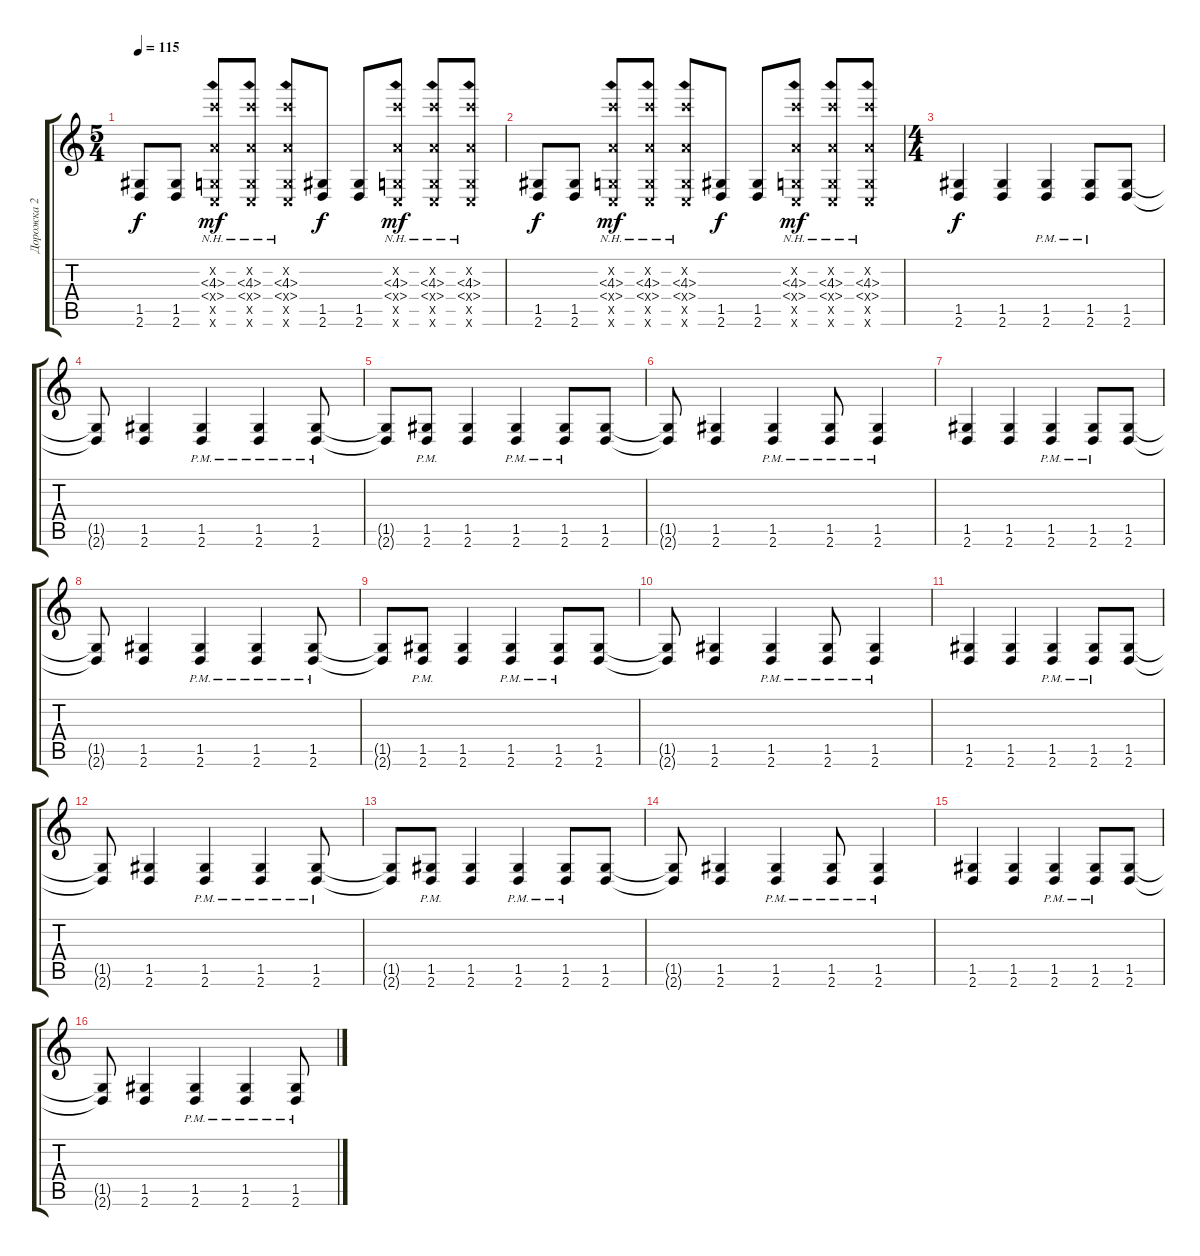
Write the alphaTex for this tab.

\track ("Дорожка 2" "Дорожка 2") {instrument electricguitarjazz}
\staff {score tabs}
\tuning (D4 A3 F3 C3 G2 C2) {hide}
\ts (5 4)
\tempo 115
\clef g2
\ks c
(1.5 2.6).8{dy f} (1.5 2.6).8 (0.2{x} 4.3{nh} 5.4{nh x} 0.5{x} 0.6{x}).8{dy mf} (0.2{x} 4.3{nh} 5.4{nh x} 0.5{x} 0.6{x}).8 (0.2{x} 4.3{nh} 5.4{nh x} 0.5{x} 0.6{x}).8 (1.5 2.6).8{dy f} (1.5 2.6).8 (0.2{x} 4.3{nh} 5.4{nh x} 0.5{x} 0.6{x}).8{dy mf} (0.2{x} 4.3{nh} 5.4{nh x} 0.5{x} 0.6{x}).8 (0.2{x} 4.3{nh} 5.4{nh x} 0.5{x} 0.6{x}).8 |
(1.5 2.6).8{dy f} (1.5 2.6).8 (0.2{x} 4.3{nh} 5.4{nh x} 0.5{x} 0.6{x}).8{dy mf} (0.2{x} 4.3{nh} 5.4{nh x} 0.5{x} 0.6{x}).8 (0.2{x} 4.3{nh} 5.4{nh x} 0.5{x} 0.6{x}).8 (1.5 2.6).8{dy f} (1.5 2.6).8 (0.2{x} 4.3{nh} 5.4{nh x} 0.5{x} 0.6{x}).8{dy mf} (0.2{x} 4.3{nh} 5.4{nh x} 0.5{x} 0.6{x}).8 (0.2{x} 4.3{nh} 5.4{nh x} 0.5{x} 0.6{x}).8 |
\ts (4 4)
(1.5 2.6).4{dy f} (1.5 2.6).4 (1.5{pm} 2.6{pm}).4 (1.5{pm} 2.6{pm}).8 (1.5 2.6).8 |
(1.5{t} 2.6{t}).8 (1.5 2.6).4 (1.5{pm} 2.6{pm}).4 (1.5{pm} 2.6{pm}).4 (1.5{pm} 2.6{pm}).8 |
(1.5{t} 2.6{t}).8 (1.5{pm} 2.6{pm}).8 (1.5 2.6).4 (1.5{pm} 2.6{pm}).4 (1.5{pm} 2.6{pm}).8 (1.5 2.6).8 |
(1.5{t} 2.6{t}).8 (1.5 2.6).4 (1.5{pm} 2.6{pm}).4 (1.5{pm} 2.6{pm}).8 (1.5{pm} 2.6{pm}).4 |
(1.5 2.6).4 (1.5 2.6).4 (1.5{pm} 2.6{pm}).4 (1.5{pm} 2.6{pm}).8 (1.5 2.6).8 |
(1.5{t} 2.6{t}).8 (1.5 2.6).4 (1.5{pm} 2.6{pm}).4 (1.5{pm} 2.6{pm}).4 (1.5{pm} 2.6{pm}).8 |
(1.5{t} 2.6{t}).8 (1.5{pm} 2.6{pm}).8 (1.5 2.6).4 (1.5{pm} 2.6{pm}).4 (1.5{pm} 2.6{pm}).8 (1.5 2.6).8 |
(1.5{t} 2.6{t}).8 (1.5 2.6).4 (1.5{pm} 2.6{pm}).4 (1.5{pm} 2.6{pm}).8 (1.5{pm} 2.6{pm}).4 |
(1.5 2.6).4 (1.5 2.6).4 (1.5{pm} 2.6{pm}).4 (1.5{pm} 2.6{pm}).8 (1.5 2.6).8 |
(1.5{t} 2.6{t}).8 (1.5 2.6).4 (1.5{pm} 2.6{pm}).4 (1.5{pm} 2.6{pm}).4 (1.5{pm} 2.6{pm}).8 |
(1.5{t} 2.6{t}).8 (1.5{pm} 2.6{pm}).8 (1.5 2.6).4 (1.5{pm} 2.6{pm}).4 (1.5{pm} 2.6{pm}).8 (1.5 2.6).8 |
(1.5{t} 2.6{t}).8 (1.5 2.6).4 (1.5{pm} 2.6{pm}).4 (1.5{pm} 2.6{pm}).8 (1.5{pm} 2.6{pm}).4 |
(1.5 2.6).4 (1.5 2.6).4 (1.5{pm} 2.6{pm}).4 (1.5{pm} 2.6{pm}).8 (1.5 2.6).8 |
(1.5{t} 2.6{t}).8 (1.5 2.6).4 (1.5{pm} 2.6{pm}).4 (1.5{pm} 2.6{pm}).4 (1.5{pm} 2.6{pm}).8
